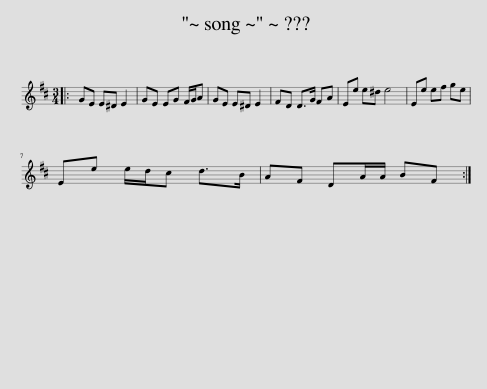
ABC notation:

X:1
L:1/8
M:3/4
I:linebreak $
K:D
V:1 treble
V:1
|: GE E^D E2 | GE EG F/G/A | GE E^D E2 | FD D>G FA | Ee e^d e4 | %5
 Ee ef ge |$ Ee e/d/c d>B | AF DA/A/ BF :| %8
